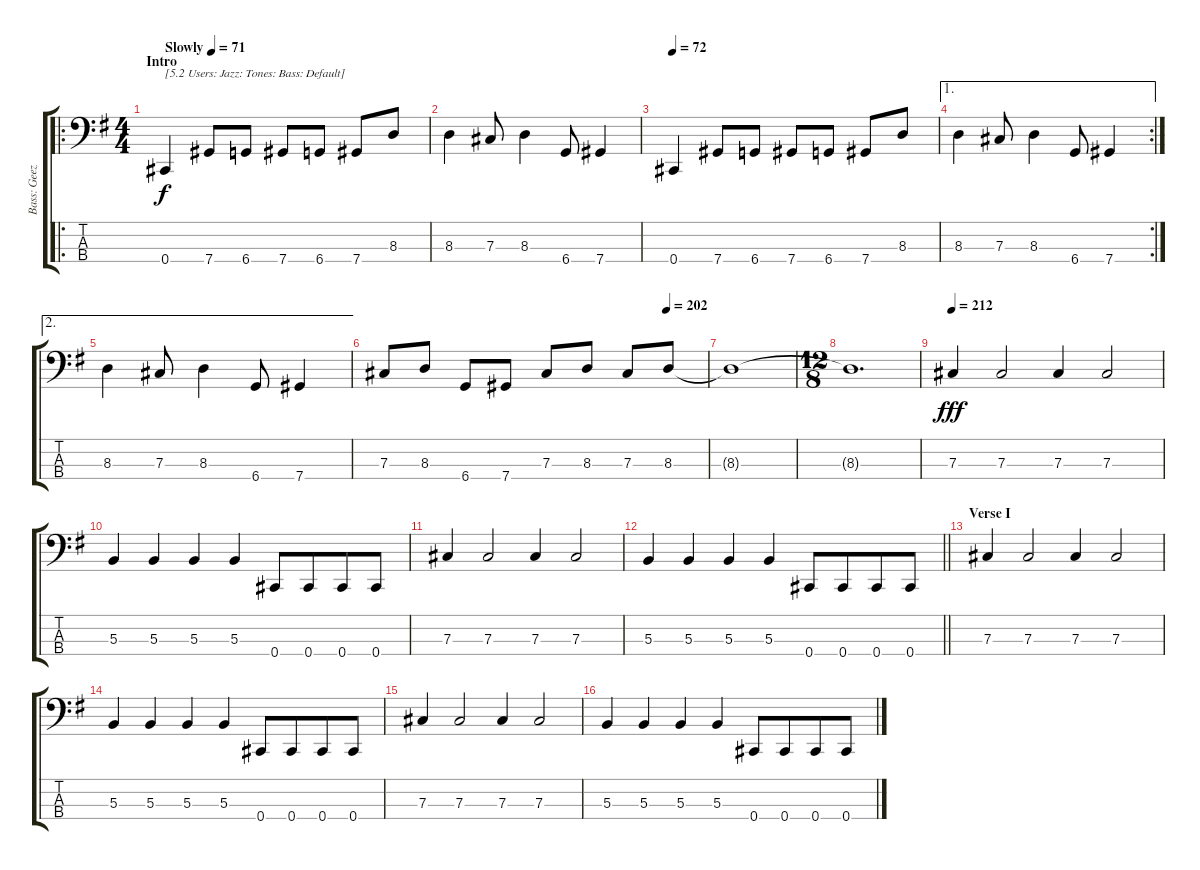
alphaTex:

\track ("Bass: Geezer" "Bass: Geez") {instrument electricbassfinger}
\staff {score tabs}
\tuning (E2 B1 Gb1 Db1) {hide}
\ro
\ts (4 4)
\section ("" "Intro")
\tempo (71 "Slowly")
\clef f4
\ks g
0.4.4{txt "[5.2 Users: Jazz: Tones: Bass: Default]" dy f instrument electricbassfinger} 7.4.8 6.4.8 7.4.8 6.4.8 7.4.8 8.3.8 |
8.3.4 7.3.8 8.3.4 6.4.8 7.4.4 |
\tempo 72
0.4.4 7.4.8 6.4.8 7.4.8 6.4.8 7.4.8 8.3.8 |
\ae 1
\rc 2
8.3.4 7.3.8 8.3.4 6.4.8 7.4.4 |
\ae 2
8.3.4 7.3.8 8.3.4 6.4.8 7.4.4 |
\tempo (202 0.875)
7.3.8 8.3.8 6.4.8 7.4.8 7.3.8 8.3.8 7.3.8 8.3.8 |
8.3{t}.1 |
\ts (12 8)
8.3{t}.1{d} |
\tempo 212
7.3.4{dy fff} 7.3.2 7.3.4 7.3.2 |
5.3.4 5.3.4 5.3.4 5.3.4 0.4.8{beam merge} 0.4.8 0.4.8 0.4.8 |
7.3.4 7.3.2 7.3.4 7.3.2 |
\barLineRight lightlight
5.3.4 5.3.4 5.3.4 5.3.4 0.4.8{beam merge} 0.4.8 0.4.8 0.4.8 |
\section ("" "Verse I")
7.3.4 7.3.2 7.3.4 7.3.2 |
5.3.4 5.3.4 5.3.4 5.3.4 0.4.8{beam merge} 0.4.8 0.4.8 0.4.8 |
7.3.4 7.3.2 7.3.4 7.3.2 |
5.3.4 5.3.4 5.3.4 5.3.4 0.4.8{beam merge} 0.4.8 0.4.8 0.4.8
